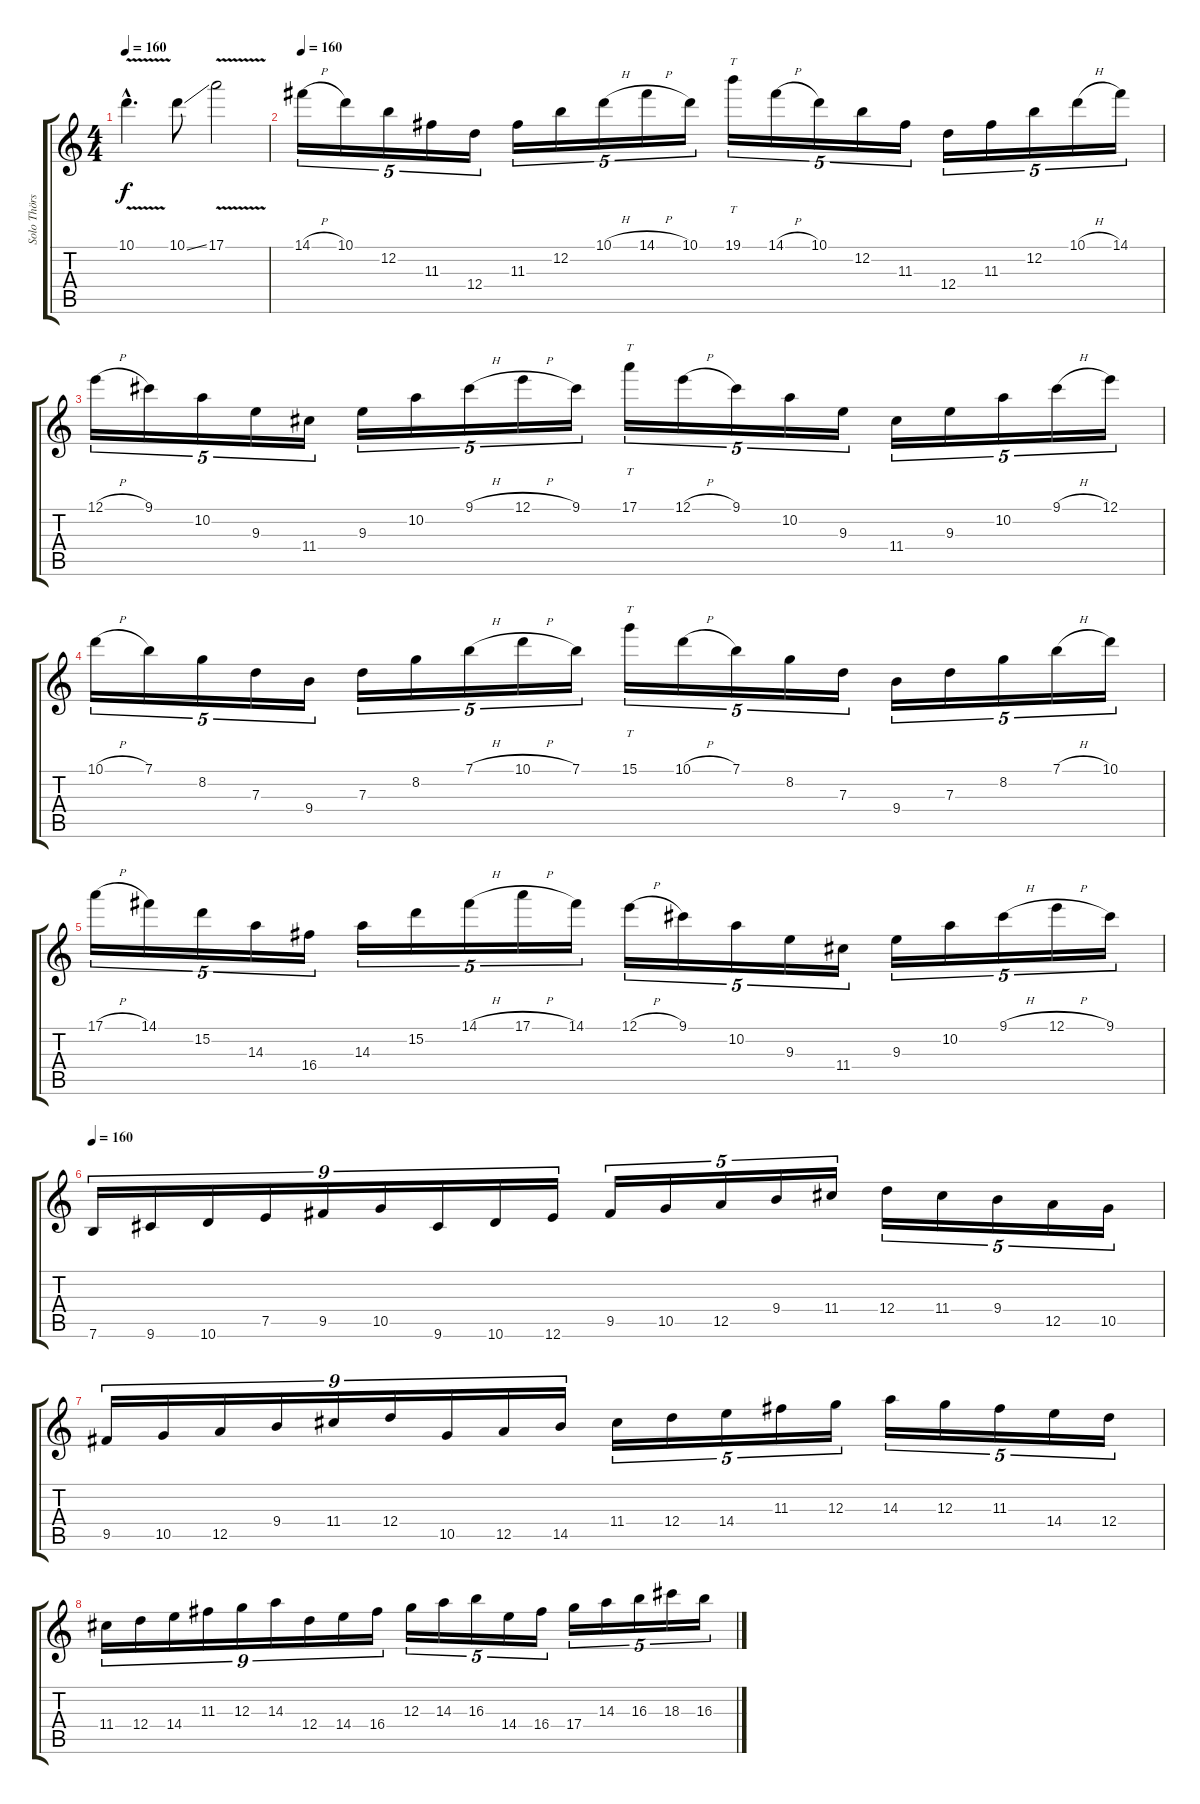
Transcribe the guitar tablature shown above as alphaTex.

\track ("Solo Thörsen" "Solo Thörs") {instrument distortionguitar}
\staff {score tabs}
\tuning (E4 B3 G3 D3 A2 E2) {hide}
\ts (4 4)
\tempo 160
\clef g2
\ks c
10.1{v hac}.4{d dy f} 10.1{ss}.8 17.1{v}.2 |
\tempo 160
14.1{h}.16{tu (5 4)} 10.1.16{tu (5 4)} 12.2.16{tu (5 4)} 11.3.16{tu (5 4)} 12.4.16{tu (5 4)} 11.3.16{tu (5 4)} 12.2.16{tu (5 4)} 10.1{h}.16{tu (5 4)} 14.1{h}.16{tu (5 4)} 10.1.16{tu (5 4)} 19.1.16{tt tu (5 4)} 14.1{h}.16{tu (5 4)} 10.1.16{tu (5 4)} 12.2.16{tu (5 4)} 11.3.16{tu (5 4)} 12.4.16{tu (5 4)} 11.3.16{tu (5 4)} 12.2.16{tu (5 4)} 10.1{h}.16{tu (5 4)} 14.1.16{tu (5 4)} |
12.1{h}.16{tu (5 4)} 9.1.16{tu (5 4)} 10.2.16{tu (5 4)} 9.3.16{tu (5 4)} 11.4.16{tu (5 4)} 9.3.16{tu (5 4)} 10.2.16{tu (5 4)} 9.1{h}.16{tu (5 4)} 12.1{h}.16{tu (5 4)} 9.1.16{tu (5 4)} 17.1.16{tt tu (5 4)} 12.1{h}.16{tu (5 4)} 9.1.16{tu (5 4)} 10.2.16{tu (5 4)} 9.3.16{tu (5 4)} 11.4.16{tu (5 4)} 9.3.16{tu (5 4)} 10.2.16{tu (5 4)} 9.1{h}.16{tu (5 4)} 12.1.16{tu (5 4)} |
10.1{h}.16{tu (5 4)} 7.1.16{tu (5 4)} 8.2.16{tu (5 4)} 7.3.16{tu (5 4)} 9.4.16{tu (5 4)} 7.3.16{tu (5 4)} 8.2.16{tu (5 4)} 7.1{h}.16{tu (5 4)} 10.1{h}.16{tu (5 4)} 7.1.16{tu (5 4)} 15.1.16{tt tu (5 4)} 10.1{h}.16{tu (5 4)} 7.1.16{tu (5 4)} 8.2.16{tu (5 4)} 7.3.16{tu (5 4)} 9.4.16{tu (5 4)} 7.3.16{tu (5 4)} 8.2.16{tu (5 4)} 7.1{h}.16{tu (5 4)} 10.1.16{tu (5 4)} |
17.1{h}.16{tu (5 4)} 14.1.16{tu (5 4)} 15.2.16{tu (5 4)} 14.3.16{tu (5 4)} 16.4.16{tu (5 4)} 14.3.16{tu (5 4)} 15.2.16{tu (5 4)} 14.1{h}.16{tu (5 4)} 17.1{h}.16{tu (5 4)} 14.1.16{tu (5 4)} 12.1{h}.16{tu (5 4)} 9.1.16{tu (5 4)} 10.2.16{tu (5 4)} 9.3.16{tu (5 4)} 11.4.16{tu (5 4)} 9.3.16{tu (5 4)} 10.2.16{tu (5 4)} 9.1{h}.16{tu (5 4)} 12.1{h}.16{tu (5 4)} 9.1.16{tu (5 4)} |
\tempo 160
7.6.16{tu (9 8)} 9.6.16{tu (9 8)} 10.6.16{tu (9 8)} 7.5.16{tu (9 8)} 9.5.16{tu (9 8)} 10.5.16{tu (9 8)} 9.6.16{tu (9 8)} 10.6.16{tu (9 8)} 12.6.16{tu (9 8)} 9.5.16{tu (5 4)} 10.5.16{tu (5 4)} 12.5.16{tu (5 4)} 9.4.16{tu (5 4)} 11.4.16{tu (5 4)} 12.4.16{tu (5 4)} 11.4.16{tu (5 4)} 9.4.16{tu (5 4)} 12.5.16{tu (5 4)} 10.5.16{tu (5 4)} |
9.5.16{tu (9 8)} 10.5.16{tu (9 8)} 12.5.16{tu (9 8)} 9.4.16{tu (9 8)} 11.4.16{tu (9 8)} 12.4.16{tu (9 8)} 10.5.16{tu (9 8)} 12.5.16{tu (9 8)} 14.5.16{tu (9 8)} 11.4.16{tu (5 4)} 12.4.16{tu (5 4)} 14.4.16{tu (5 4)} 11.3.16{tu (5 4)} 12.3.16{tu (5 4)} 14.3.16{tu (5 4)} 12.3.16{tu (5 4)} 11.3.16{tu (5 4)} 14.4.16{tu (5 4)} 12.4.16{tu (5 4)} |
11.4.16{tu (9 8)} 12.4.16{tu (9 8)} 14.4.16{tu (9 8)} 11.3.16{tu (9 8)} 12.3.16{tu (9 8)} 14.3.16{tu (9 8)} 12.4.16{tu (9 8)} 14.4.16{tu (9 8)} 16.4.16{tu (9 8)} 12.3.16{tu (5 4)} 14.3.16{tu (5 4)} 16.3.16{tu (5 4)} 14.4.16{tu (5 4)} 16.4.16{tu (5 4)} 17.4.16{tu (5 4)} 14.3.16{tu (5 4)} 16.3.16{tu (5 4)} 18.3.16{tu (5 4)} 16.3.16{tu (5 4)}
